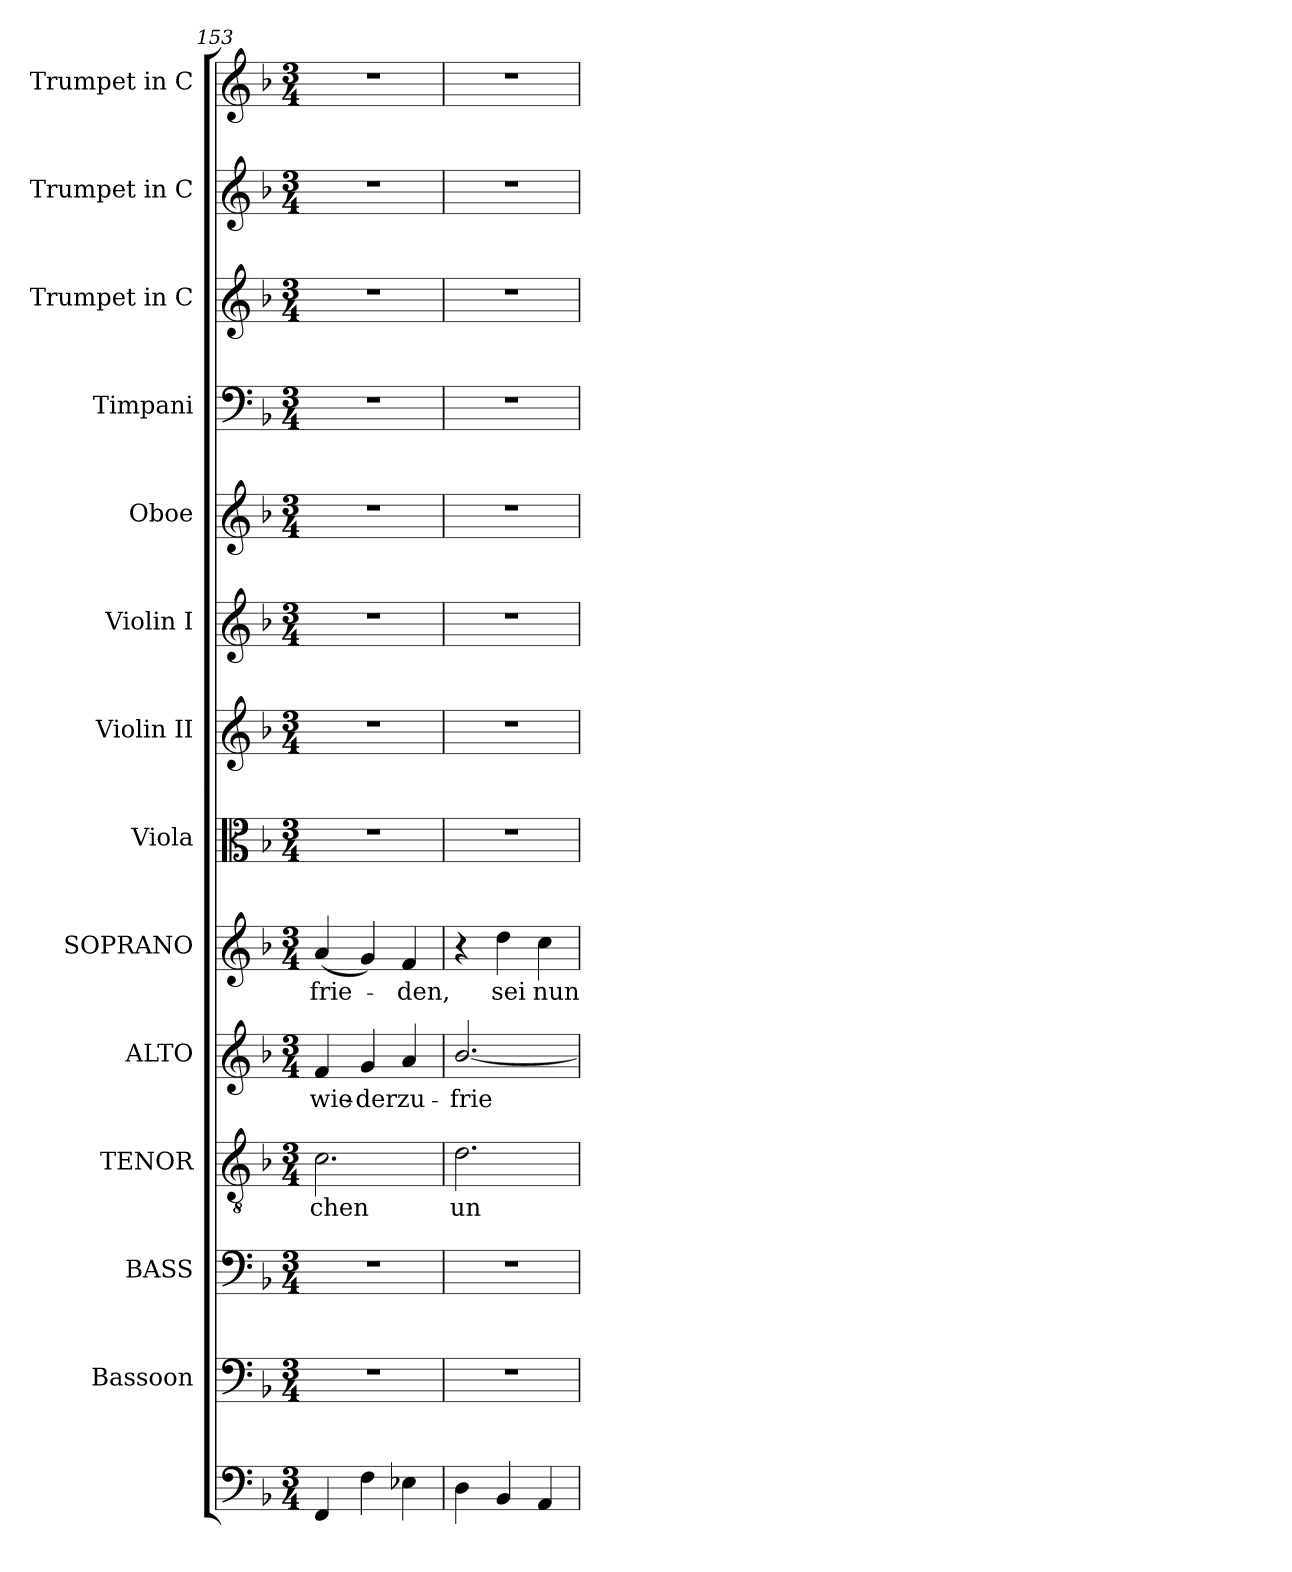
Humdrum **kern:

**kern	**kern	**kern	**kern	**text	**kern	**text	**kern	**text	**kern	**kern	**kern	**kern	**kern	**kern	**kern	**kern
*part14	*part13	*part12	*part11	*part11	*part10	*part10	*part9	*part9	*part8	*part7	*part6	*part5	*part4	*part3	*part2	*part1
*staff14	*staff13	*staff12	*staff11	*staff11	*staff10	*staff10	*staff9	*staff9	*staff8	*staff7	*staff6	*staff5	*staff4	*staff3	*staff2	*staff1
*	*I"Bassoon	*I"BASS	*I"TENOR	*	*I"ALTO	*	*I"SOPRANO	*	*I"Viola	*I"Violin II	*I"Violin I	*I"Oboe	*I"Timpani	*I"Trumpet in C	*I"Trumpet in C	*I"Trumpet in C
*	*	*	*	*	*I'Alto	*	*I'Soprano	*	*I'Viola	*I'Violin II	*I'Violin I	*I'Oboe	*I'Timp.	*	*	*
*clefF4	*clefF4	*clefF4	*clefGv2	*	*clefG2	*	*clefG2	*	*clefC3	*clefG2	*clefG2	*clefG2	*clefF4	*clefG2	*clefG2	*clefG2
*	*	*	*ITrd7c12	*	*	*	*	*	*	*	*	*	*	*	*	*
*k[b-]	*k[b-]	*k[b-]	*k[b-]	*	*k[b-]	*	*k[b-]	*	*k[b-]	*k[b-]	*k[b-]	*k[b-]	*k[b-]	*k[b-]	*k[b-]	*k[b-]
*F:	*F:	*F:	*F:	*	*F:	*	*F:	*	*F:	*F:	*F:	*F:	*F:	*F:	*F:	*F:
*M3/4	*M3/4	*M3/4	*M3/4	*	*M3/4	*	*M3/4	*	*M3/4	*M3/4	*M3/4	*M3/4	*M3/4	*M3/4	*M3/4	*M3/4
=153	=153	=153	=153	=153	=153	=153	=153	=153	=153	=153	=153	=153	=153	=153	=153	=153
!	!LO:N:vis=1	!LO:N:vis=1	!	!	!	!	!	!	!	!	!	!	!	!	!	!
!	!	!	!	!LO:LY:b:color=#000000	!	!	!	!	!	!	!	!	!	!	!	!
!	!	!	!	!	!	!LO:LY:b:color=#000000	!	!	!	!	!	!	!	!	!	!
!	!	!	!	!	!	!	!	!LO:LY:b:color=#000000	!LO:N:vis=1	!LO:N:vis=1	!LO:N:vis=1	!LO:N:vis=1	!LO:N:vis=1	!LO:N:vis=1	!LO:N:vis=1	!LO:N:vis=1
4FFi/	2.r	2.r	2.Ci\	-chen	4fi/	wie-	(4ai/	-frie-	2.r	2.r	2.r	2.r	2.r	2.r	2.r	2.r
!	!	!	!	!	!	!LO:LY:b:color=#000000	!	!	!	!	!	!	!	!	!	!
4Fi\	.	.	.	.	4gi/	-der	4gi/)	.	.	.	.	.	.	.	.	.
!	!	!	!	!	!	!LO:LY:b:color=#000000	!	!	!	!	!	!	!	!	!	!
!	!	!	!	!	!	!	!	!LO:LY:b:color=#000000	!	!	!	!	!	!	!	!
4E-Xi\	.	.	.	.	4ai/	zu-	4fi/	-den,	.	.	.	.	.	.	.	.
=154	=154	=154	=154	=154	=154	=154	=154	=154	=154	=154	=154	=154	=154	=154	=154	=154
!	!LO:N:vis=1	!LO:N:vis=1	!	!	!	!	!	!	!	!	!	!	!	!	!	!
!	!	!	!	!LO:LY:b:color=#000000	!	!	!	!	!	!	!	!	!	!	!	!
!	!	!	!	!	!	!LO:LY:b:color=#000000	!	!	!LO:N:vis=1	!LO:N:vis=1	!LO:N:vis=1	!LO:N:vis=1	!LO:N:vis=1	!LO:N:vis=1	!LO:N:vis=1	!LO:N:vis=1
4Di\	2.r	2.r	2.Di\	un-	[2.b-i/	-frie-	4r	.	2.r	2.r	2.r	2.r	2.r	2.r	2.r	2.r
!	!	!	!	!	!	!	!	!LO:LY:b:color=#000000	!	!	!	!	!	!	!	!
4BB-i/	.	.	.	.	.	.	4ddi\	sei	.	.	.	.	.	.	.	.
!	!	!	!	!	!	!	!	!LO:LY:b:color=#000000	!	!	!	!	!	!	!	!
4AAi/	.	.	.	.	.	.	4cci\	nun	.	.	.	.	.	.	.	.
=	=	=	=	=	=	=	=	=	=	=	=	=	=	=	=	=
*-	*-	*-	*-	*-	*-	*-	*-	*-	*-	*-	*-	*-	*-	*-	*-	*-
